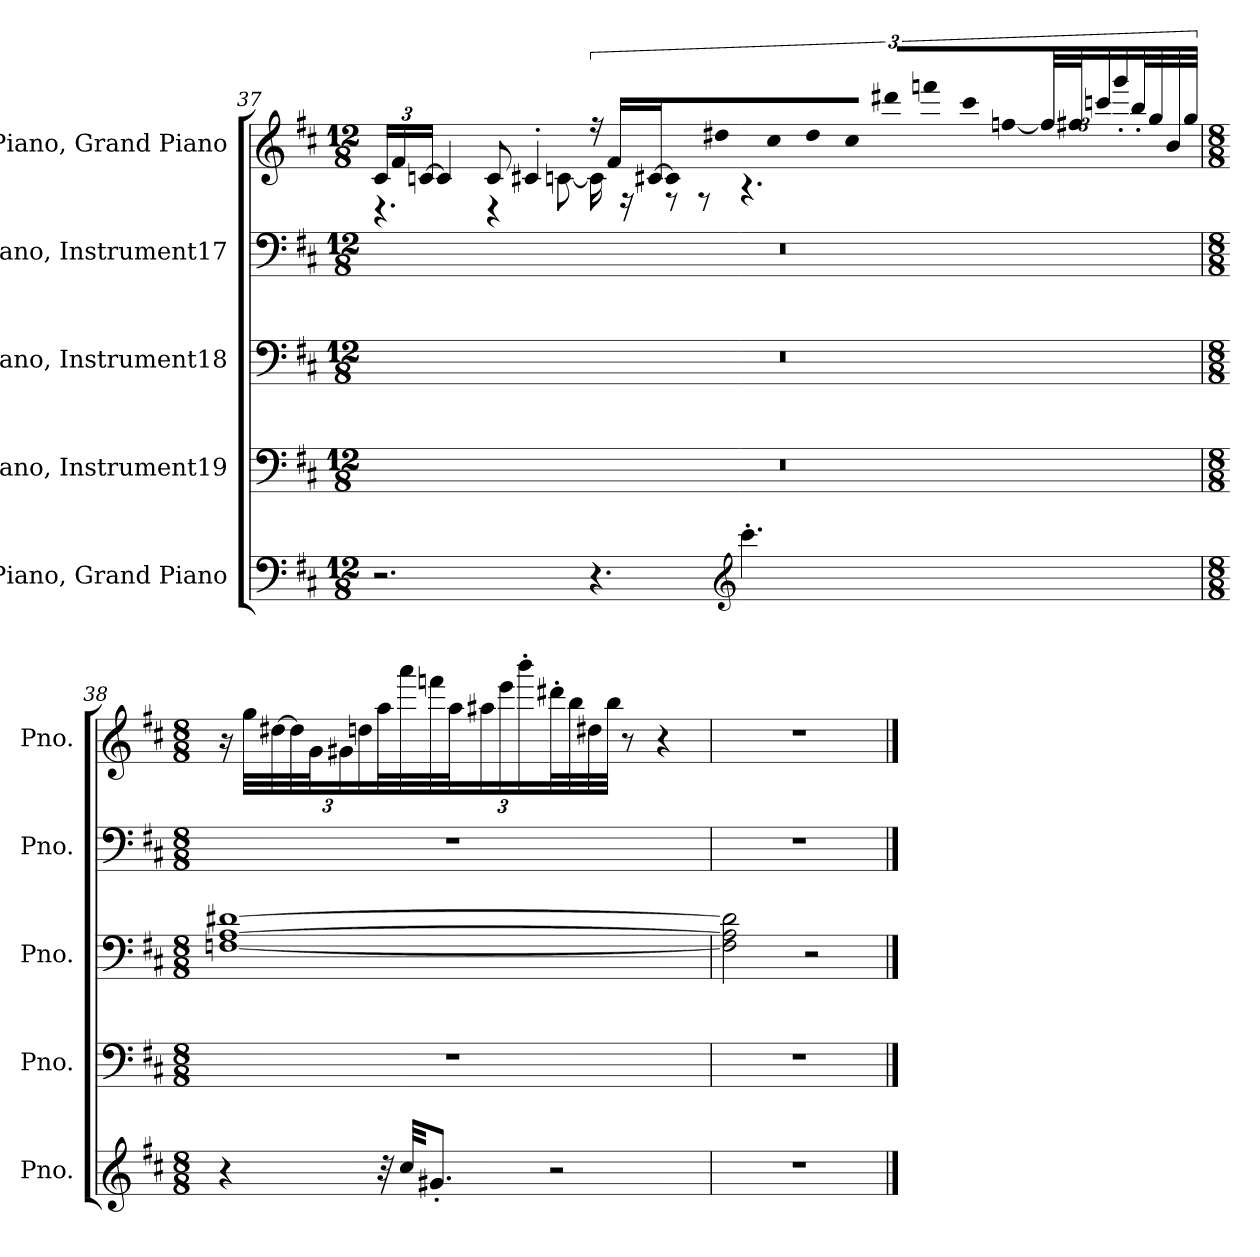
**kern	**kern	**kern	**kern	**kern
*part5	*part4	*part3	*part2	*part1
*staff5	*staff4	*staff3	*staff2	*staff1
*I"Piano, Grand Piano	*I"Piano, Instrument19	*I"Piano, Instrument18	*I"Piano, Instrument17	*I"Piano, Grand Piano
*I'Pno.	*I'Pno.	*I'Pno.	*I'Pno.	*I'Pno.
!!LO:PB:g=z
*clefF4	*clefF4	*clefF4	*clefF4	*clefG2
*k[f#c#]	*k[f#c#]	*k[f#c#]	*k[f#c#]	*k[f#c#]
*M12/8	*M12/8	*M12/8	*M12/8	*M12/8
*	*	*	*	*Xbrackettup
=37	=37	=37	=37	=37
*	*	*	*	*^
2.r	1.r	1.r	1.r	24c#/LL	4.r
.	.	.	.	24f#/	.
.	.	.	.	[24cn/JJ	.
.	.	.	.	4c/]	.
.	.	.	.	8c/	4r
.	.	.	.	4c#X'/	.
.	.	.	.	.	[8cn\
*	*	*	*	*brackettup	*
4.r	.	.	.	24r	16c\]
.	.	.	.	24f#/LL	.
.	.	.	.	.	16r
.	.	.	.	[24c#X/J	.
.	.	.	.	8c#/]	8r
.	.	.	.	32dd#X/LL	8r
.	.	.	.	32cc#/	.
.	.	.	.	32dd#/	.
.	.	.	.	32cc#/JJJ	.
*clefG2	*	*	*	*	*
4.ccc#'\	.	.	.	32ddd#X/LLL	4.r
.	.	.	.	32fffn/	.
.	.	.	.	32ccc#/	.
.	.	.	.	[32ffn/	.
*	*	*	*	*Xbrackettup	*
.	.	.	.	48ff/]	.
.	.	.	.	48ff#X/J	.
.	.	.	.	24cccn/	.
.	.	.	.	24ggg'/	.
.	.	.	.	32bb'/L	.
.	.	.	.	32gg/	.
.	.	.	.	32b/	.
.	.	.	.	32gg/JJJ	.
*	*	*	*	*v	*v
!!LO:LB:g=z
=38	=38	=38	=38	=38
*M8/8	*M8/8	*M8/8	*M8/8	*M8/8
4r	1r	[1Fn [1A [1d#X	1r	16r
.	.	.	.	32gg\LLL
.	.	.	.	[32dd#X\
.	.	.	.	48dd#\]
.	.	.	.	48g\J
.	.	.	.	24g#X\
.	.	.	.	24ddn\
32r	.	.	.	32aa\L
32cc#/KKL	.	.	.	32aaa\
8.g#X'/J	.	.	.	32fffn\
.	.	.	.	32aa\J
.	.	.	.	24aa#X\
.	.	.	.	24eee\
.	.	.	.	24bbb'\
2r	.	.	.	32ddd#X'\L
.	.	.	.	32bb\
.	.	.	.	32dd#X\
.	.	.	.	32bb\JJJ
.	.	.	.	8r
.	.	.	.	4r
=39	=39	=39	=39	=39
1r	1r	2F\] 2A\] 2d#\]	1r	1r
.	.	2r	.	.
==	==	==	==	==
*-	*-	*-	*-	*-
